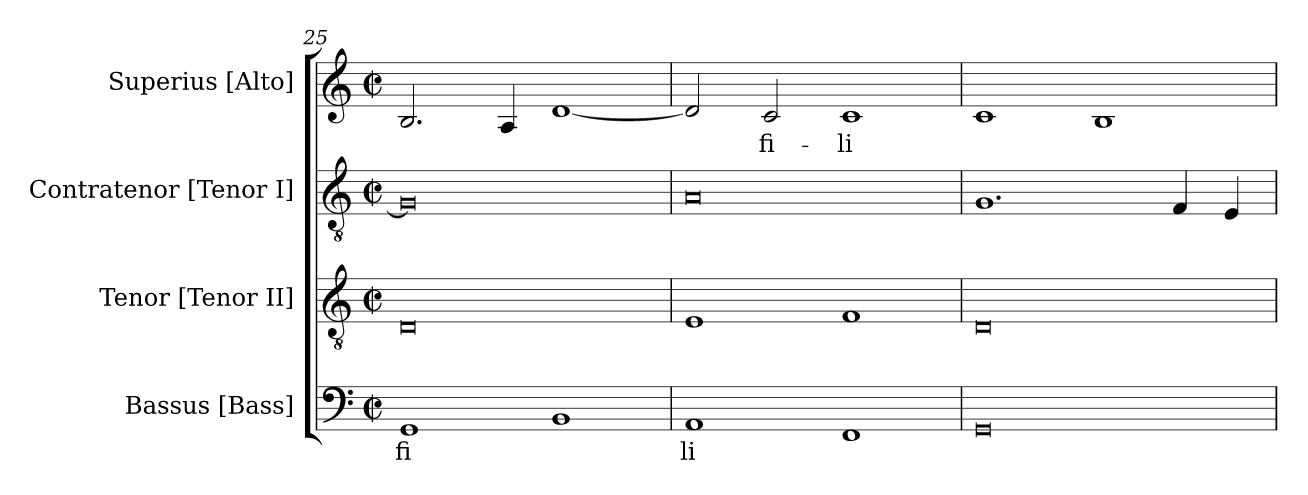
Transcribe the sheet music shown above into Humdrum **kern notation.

**kern	**text	**kern	**text	**kern	**text	**kern	**text
*part4	*part4	*part3	*part3	*part2	*part2	*part1	*part1
*staff4	*staff4	*staff3	*staff3	*staff2	*staff2	*staff1	*staff1
*I"Bassus  [Bass]	*	*I"Tenor  [Tenor II]	*	*I"Contratenor  [Tenor I]	*	*I"Superius  [Alto]	*
*clefF4	*	*clefGv2	*	*clefGv2	*	*clefG2	*
*k[]	*	*k[]	*	*k[]	*	*k[]	*
*C:	*	*C:	*	*C:	*	*C:	*
*M2/2	*	*M2/2	*	*M2/2	*	*M2/2	*
*met(c|)	*	*met(c|)	*	*met(c|)	*	*met(c|)	*
=25	=25	=25	=25	=25	=25	=25	=25
!	!LO:LY:b:rj	!	!LO:LY:b:rj	!	!LO:LY:b:rj	!	!LO:LY:b:rj
1GG	fi-	0D	.	0G]	.	2.B/	.
!	!	!	!	!	!	!	!LO:LY:b:rj
.	.	.	.	.	.	4A/	.
!	!LO:LY:b:rj	!	!	!	!	!	!LO:LY:b:rj
1BB	--	.	.	.	.	[<1d	.
=26	=26	=26	=26	=26	=26	=26	=26
!	!LO:LY:b:rj	!	!LO:LY:b:rj	!	!LO:LY:b:rj	!	!LO:LY:b:rj
1AA	-li-	1E	.	0A	.	2d/]	.
!	!	!	!	!	!	!	!LO:LY:b:rj
.	.	.	.	.	.	2c/	fi-
!	!LO:LY:b:rj	!	!LO:LY:b:rj	!	!	!	!LO:LY:b:rj
1FF	--	1F	.	.	.	1c	-li-
=27	=27	=27	=27	=27	=27	=27	=27
!	!LO:LY:b:rj	!	!LO:LY:b:rj	!	!LO:LY:b:rj	!	!LO:LY:b:rj
0GG	--	0D	.	1.G	.	1c	--
!	!	!	!	!	!	!	!LO:LY:b:rj
.	.	.	.	.	.	1B	--
!	!	!	!	!	!LO:LY:b:rj	!	!
.	.	.	.	4F/	.	.	.
!	!	!	!	!	!LO:LY:b:rj	!	!
.	.	.	.	4E/	.	.	.
=	=	=	=	=	=	=	=
*-	*-	*-	*-	*-	*-	*-	*-
